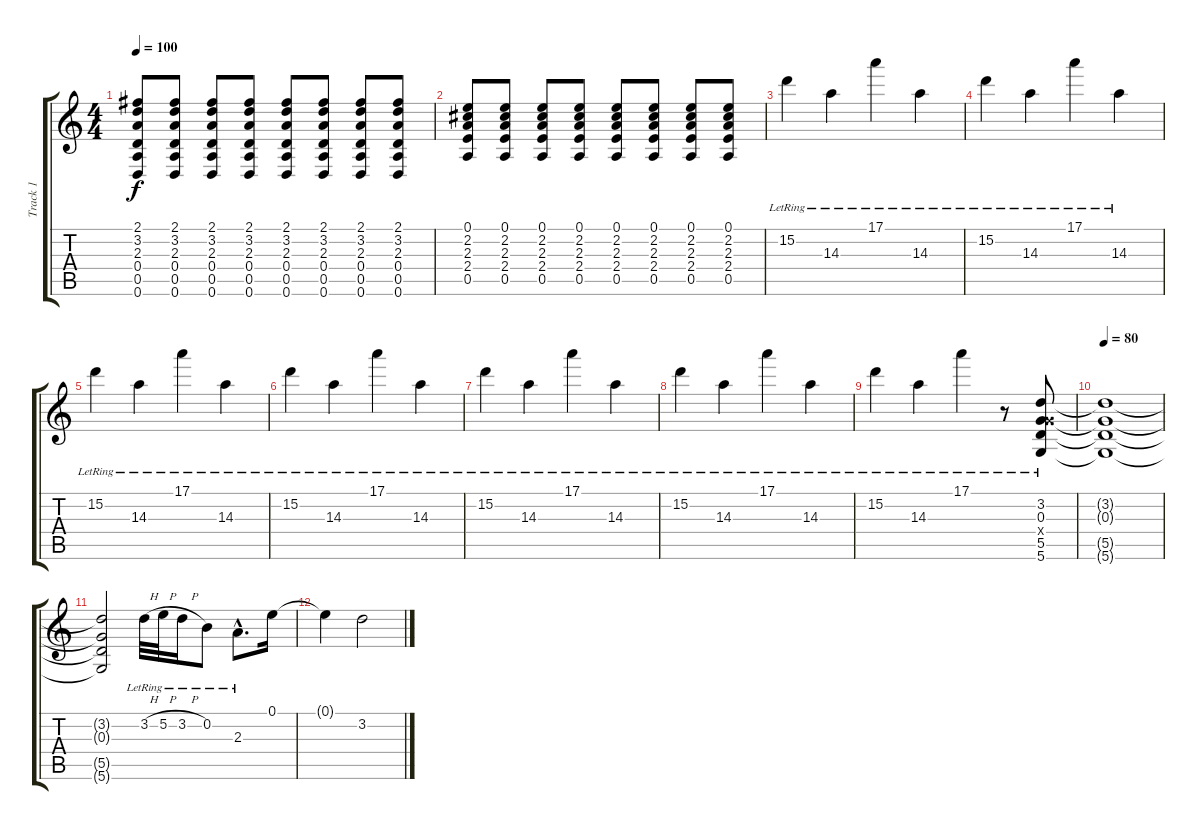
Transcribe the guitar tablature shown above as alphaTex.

\track ("Track 1" "Track 1") {instrument overdrivenguitar}
\staff {score tabs}
\tuning (E4 B3 G3 D3 A2 D2) {hide}
\ts (4 4)
\tempo 100
\clef g2
\ks c
(2.1 3.2 2.3 0.4 0.5 0.6).8{dy f} (2.1 3.2 2.3 0.4 0.5 0.6).8 (2.1 3.2 2.3 0.4 0.5 0.6).8 (2.1 3.2 2.3 0.4 0.5 0.6).8 (2.1 3.2 2.3 0.4 0.5 0.6).8 (2.1 3.2 2.3 0.4 0.5 0.6).8 (2.1 3.2 2.3 0.4 0.5 0.6).8 (2.1 3.2 2.3 0.4 0.5 0.6).8 |
(0.1 2.2 2.3 2.4 0.5).8 (0.1 2.2 2.3 2.4 0.5).8 (0.1 2.2 2.3 2.4 0.5).8 (0.1 2.2 2.3 2.4 0.5).8 (0.1 2.2 2.3 2.4 0.5).8 (0.1 2.2 2.3 2.4 0.5).8 (0.1 2.2 2.3 2.4 0.5).8 (0.1 2.2 2.3 2.4 0.5).8 |
15.2{lr}.4 14.3{lr}.4 17.1{lr}.4 14.3{lr}.4 |
15.2{lr}.4 14.3{lr}.4 17.1{lr}.4 14.3{lr}.4 |
15.2{lr}.4 14.3{lr}.4 17.1{lr}.4 14.3{lr}.4 |
15.2{lr}.4 14.3{lr}.4 17.1{lr}.4 14.3{lr}.4 |
15.2{lr}.4 14.3{lr}.4 17.1{lr}.4 14.3{lr}.4 |
15.2{lr}.4 14.3{lr}.4 17.1{lr}.4 14.3{lr}.4 |
15.2{lr}.4 14.3{lr}.4 17.1{lr}.4 r.8 (3.2{lr} 0.3{lr} 5.4{x} 5.5{lr} 5.6{lr}).8 |
\tempo 80
(3.2{t} 0.3{t} 5.5{t} 5.6{t}).1 |
(3.2{t} 0.3{t} 5.5{t} 5.6{t}).2 3.2{h lr}.32 5.2{h lr}.32 3.2{h lr}.16 0.2{lr}.8 2.3{hac lr}.8{d} 0.1.16 |
0.1{t}.4 3.2.2
